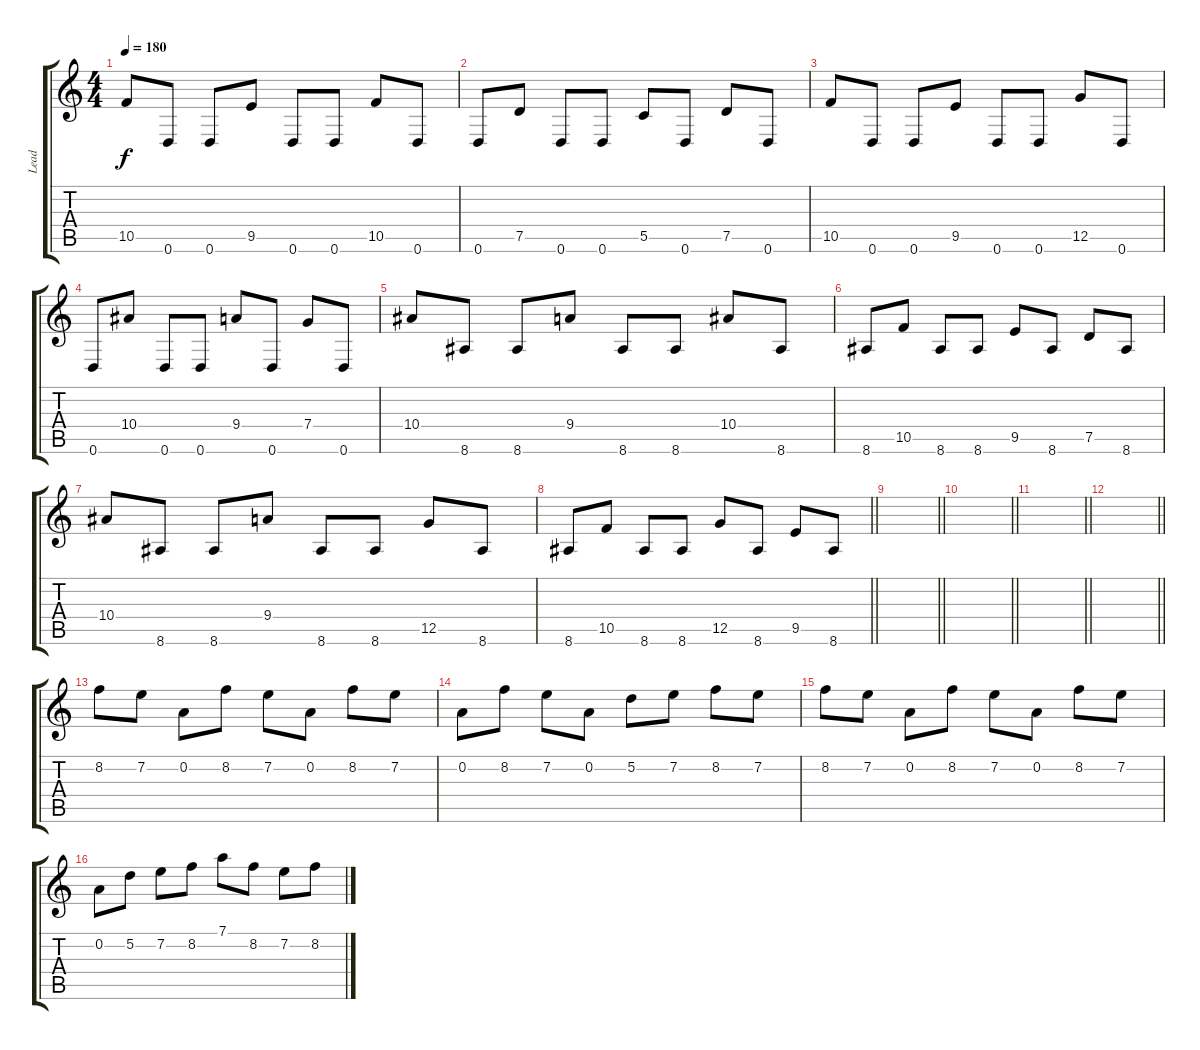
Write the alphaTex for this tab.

\track ("Lead" "Lead") {instrument distortionguitar}
\staff {score tabs}
\tuning (D4 A3 F3 C3 G2 D2) {hide}
\ts (4 4)
\tempo 180
\clef g2
\ks c
10.5.8{dy f} 0.6.8 0.6.8 9.5.8 0.6.8 0.6.8 10.5.8 0.6.8 |
0.6.8 7.5.8 0.6.8 0.6.8 5.5.8 0.6.8 7.5.8 0.6.8 |
10.5.8 0.6.8 0.6.8 9.5.8 0.6.8 0.6.8 12.5.8 0.6.8 |
0.6.8 10.4.8 0.6.8 0.6.8 9.4.8 0.6.8 7.4.8 0.6.8 |
10.4.8 8.6.8 8.6.8 9.4.8 8.6.8 8.6.8 10.4.8 8.6.8 |
8.6.8 10.5.8 8.6.8 8.6.8 9.5.8 8.6.8 7.5.8 8.6.8 |
10.4.8 8.6.8 8.6.8 9.4.8 8.6.8 8.6.8 12.5.8 8.6.8 |
\barLineRight lightlight
8.6.8 10.5.8 8.6.8 8.6.8 12.5.8 8.6.8 9.5.8 8.6.8 |
\barLineRight lightlight
|
\barLineRight lightlight
|
\barLineRight lightlight
|
\barLineRight lightlight
|
\section ("" "")
8.2.8{volume 12} 7.2.8 0.2.8 8.2.8 7.2.8 0.2.8 8.2.8 7.2.8 |
0.2.8 8.2.8 7.2.8 0.2.8 5.2.8 7.2.8 8.2.8 7.2.8 |
8.2.8 7.2.8 0.2.8 8.2.8 7.2.8 0.2.8 8.2.8 7.2.8 |
0.2.8 5.2.8 7.2.8 8.2.8 7.1.8 8.2.8 7.2.8 8.2.8
